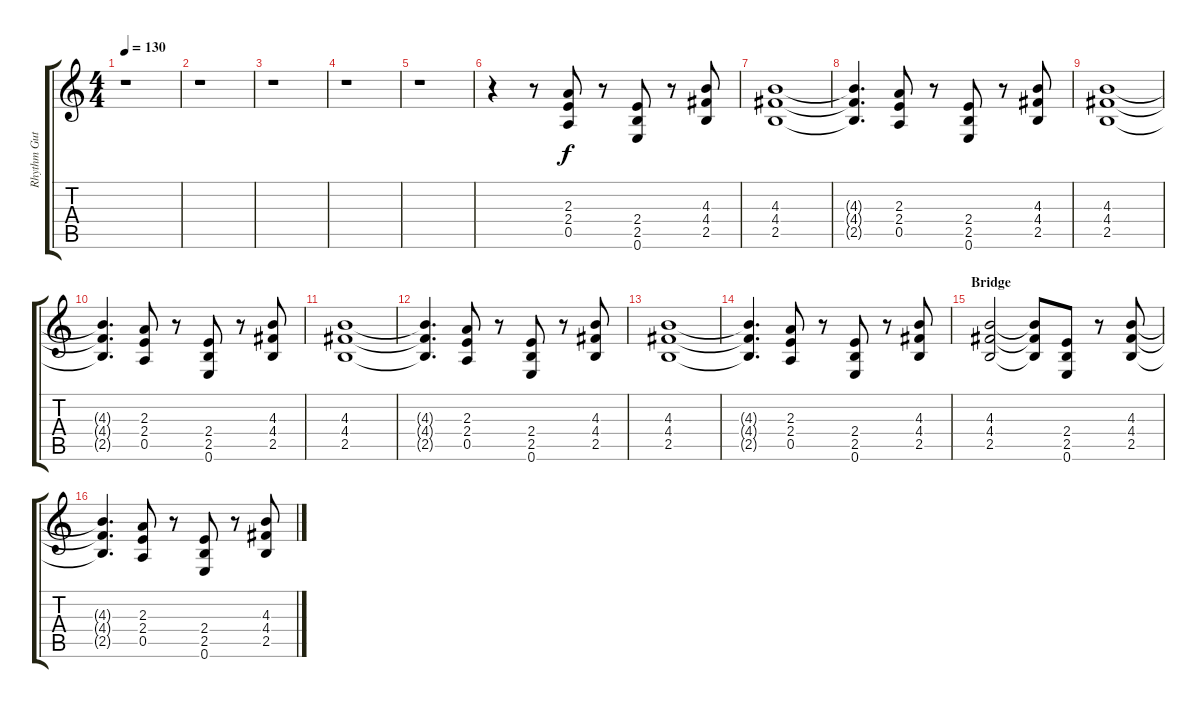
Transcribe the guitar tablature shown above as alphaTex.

\track ("Rhythm Gutar 1" "Rhythm Gut") {instrument overdrivenguitar}
\staff {score tabs}
\tuning (E4 B3 G3 D3 A2 E2) {hide}
\ts (4 4)
\tempo 130
\clef g2
\ks c
r.1{dy f} |
r.1 |
r.1 |
r.1 |
r.1 |
r.4 r.8 (2.3 2.4 0.5).8 r.8 (2.4 2.5 0.6).8 r.8 (4.3 4.4 2.5).8 |
(4.3 4.4 2.5).1 |
(4.3{t} 4.4{t} 2.5{t}).4{d} (2.3 2.4 0.5).8 r.8 (2.4 2.5 0.6).8 r.8 (4.3 4.4 2.5).8 |
(4.3 4.4 2.5).1 |
(4.3{t} 4.4{t} 2.5{t}).4{d} (2.3 2.4 0.5).8 r.8 (2.4 2.5 0.6).8 r.8 (4.3 4.4 2.5).8 |
(4.3 4.4 2.5).1 |
(4.3{t} 4.4{t} 2.5{t}).4{d} (2.3 2.4 0.5).8 r.8 (2.4 2.5 0.6).8 r.8 (4.3 4.4 2.5).8 |
(4.3 4.4 2.5).1 |
(4.3{t} 4.4{t} 2.5{t}).4{d} (2.3 2.4 0.5).8 r.8 (2.4 2.5 0.6).8 r.8 (4.3 4.4 2.5).8 |
\section ("" "Bridge")
(4.3 4.4 2.5).2 (4.3{t} 4.4{t} 2.5{t}).8 (2.4 2.5 0.6).8 r.8 (4.3 4.4 2.5).8 |
(4.3{t} 4.4{t} 2.5{t}).4{d} (2.3 2.4 0.5).8 r.8 (2.4 2.5 0.6).8 r.8 (4.3 4.4 2.5).8
